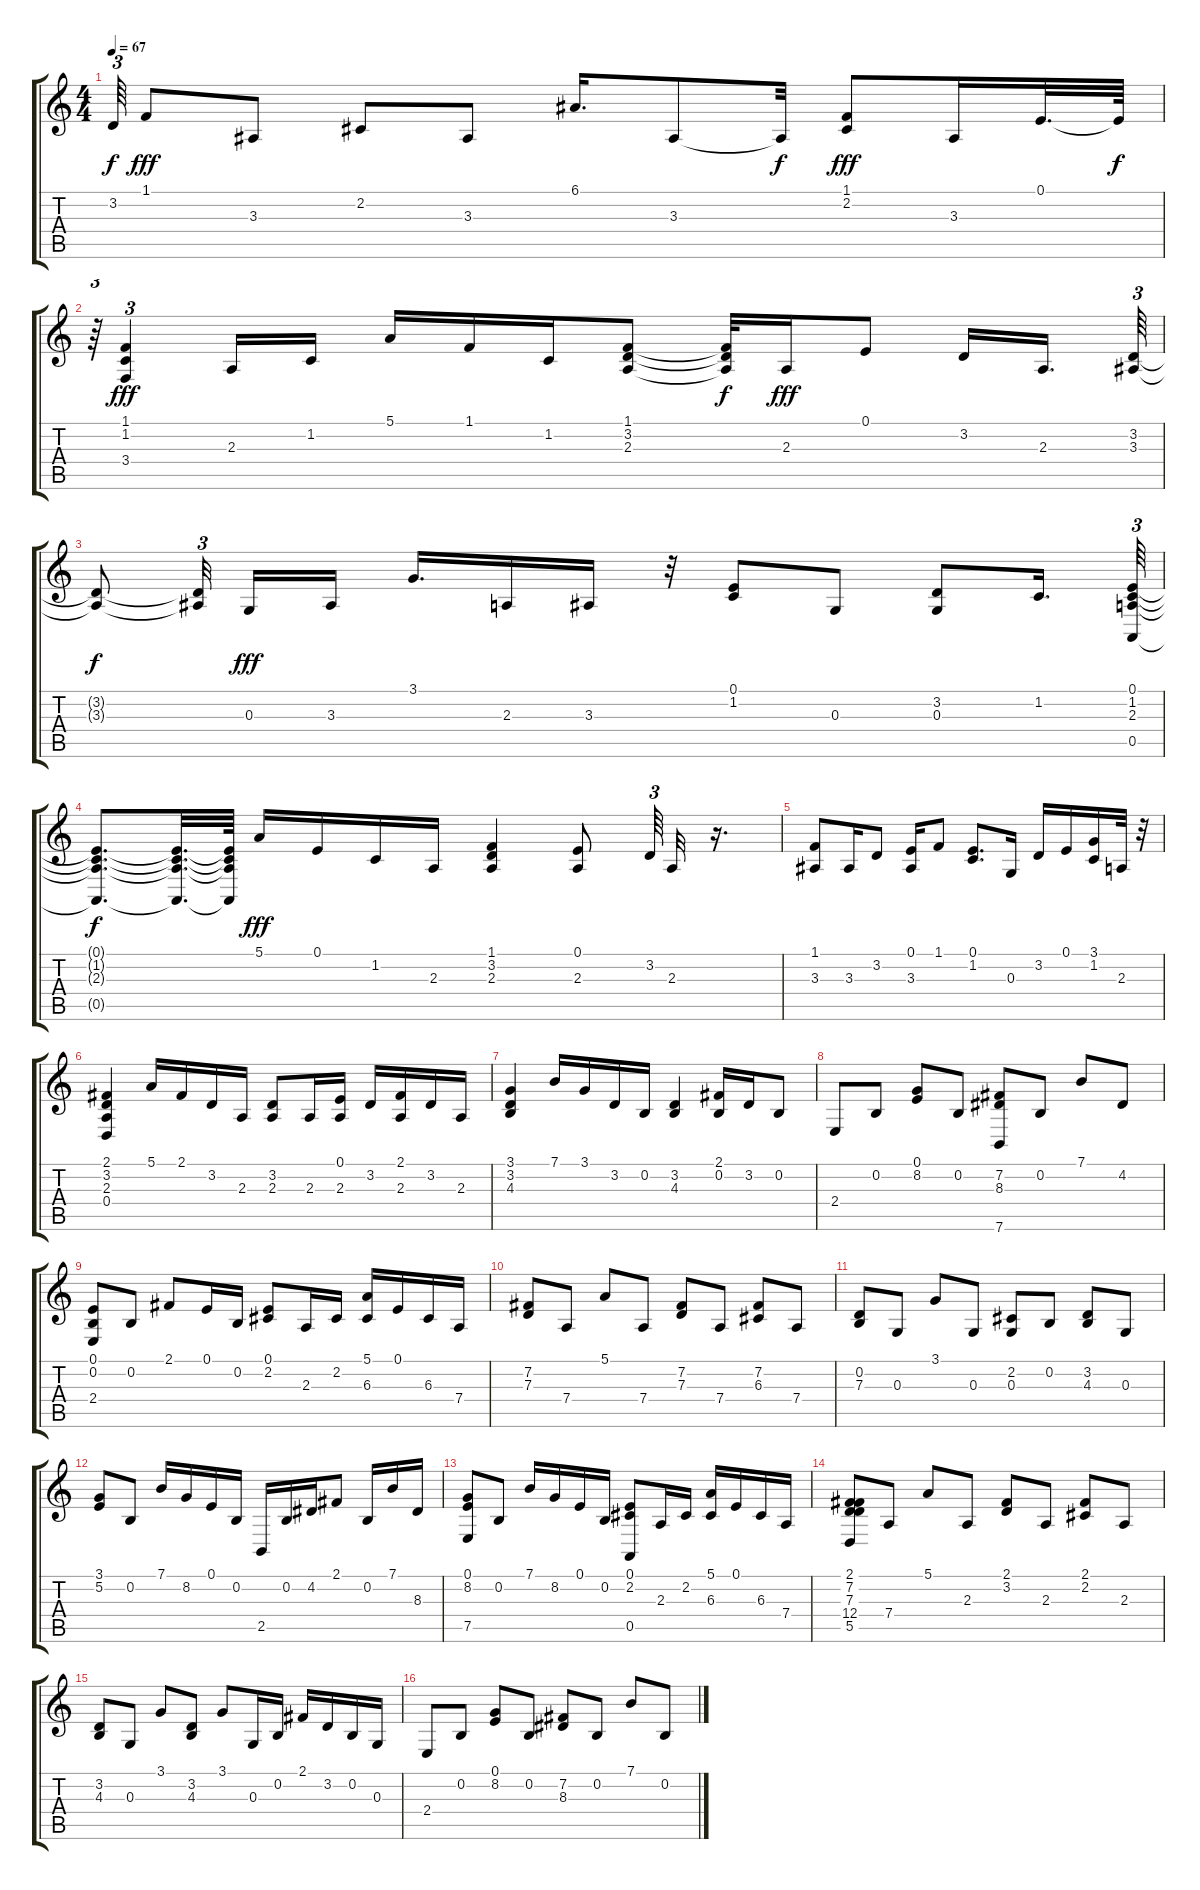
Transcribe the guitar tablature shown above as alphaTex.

\track "" {instrument acousticgrandpiano}
\staff {score tabs}
\tuning (E4 B3 G3 D3 A2 E2) {hide}
\ts (4 4)
\tempo 67
\clef g2
\ks c
3.2{t}.64{tu (3 2) dy f} 1.1.8{dy fff} 3.3.8 2.2.8 3.3.8 6.1.16{d} 3.3.8 3.3{t}.32{dy f} (1.1 2.2).8{dy fff} 3.3.16 0.1.32{d} 0.1{t}.64{dy f} |
r.64{tu (3 2)} (1.1 1.2 3.4).4{tu (3 2) dy fff} 2.3.16 1.2.16 5.1.16 1.1.16 1.2.16 (1.1 3.2 2.3).8 (1.1{t} 3.2{t} 2.3{t}).32{dy f} 2.3.16{dy fff} 0.1.8 3.2.16 2.3.16{d beam splitsecondary} (3.2 3.3).64{tu (3 2)} |
(3.2{t} 3.3{t}).8{dy f} (3.2{t} 3.3{t}).32{tu (3 2) beam splitsecondary} 0.3.16{dy fff} 3.3.16 3.1.16{d} 2.3.16 3.3.16 r.32 (0.1 1.2).8 0.3.8 (3.2 0.3).8 1.2.16{d} (0.1 1.2 2.3 0.5).64{tu (3 2)} |
(0.1{t} 1.2{t} 2.3{t} 0.5{t}).8{d dy f} (0.1{t} 1.2{t} 2.3{t} 0.5{t}).32{d} (0.1{t} 1.2{t} 2.3{t} 0.5{t}).64 5.1.16{dy fff} 0.1.16 1.2.16 2.3.16 (1.1 3.2 2.3).4 (0.1 2.3).8 3.2.64{tu (3 2) beam splitsecondary} 2.3.32 r.16{d} |
(1.1 3.3).8 3.3.16 3.2.8 (0.1 3.3).16 1.1.8 (0.1 1.2).8{d} 0.3.16 3.2.16 0.1.16 (3.1 1.2).16 2.3.32 r.32 |
(2.1 3.2 2.3 0.4).4 5.1.16 2.1.16 3.2.16 2.3.16 (3.2 2.3).8 2.3.16 (0.1 2.3).16 3.2.16 (2.1 2.3).16 3.2.16 2.3.16 |
(3.1 3.2 4.3).4 7.1.16 3.1.16 3.2.16 0.2.16 (3.2 4.3).4 (2.1 0.2).16 3.2.16 0.2.8 |
2.4.8 0.2.8 (0.1 8.2).8 0.2.8 (7.2 8.3 7.6).8 0.2.8 7.1.8 4.2.8 |
(0.1 0.2 2.4).8 0.2.8 2.1.8 0.1.16 0.2.16 (0.1 2.2).8 2.3.16 2.2.16 (5.1 6.3).16 0.1.16 6.3.16 7.4.16 |
(7.2 7.3).8 7.4.8 5.1.8 7.4.8 (7.2 7.3).8 7.4.8 (7.2 6.3).8 7.4.8 |
(0.2 7.3).8 0.3.8 3.1.8 0.3.8 (2.2 0.3).8 0.2.8 (3.2 4.3).8 0.3.8 |
(3.1 5.2).8 0.2.8 7.1.16 8.2.16 0.1.16 0.2.16 2.5.16 0.2.16 4.2.16 2.1.8 0.2.16 7.1.16 8.3.16 |
(0.1 8.2 7.5).8 0.2.8 7.1.16 8.2.16 0.1.16 0.2.16 (0.1 2.2 0.5).8 2.3.16 2.2.16 (5.1 6.3).16 0.1.16 6.3.16 7.4.16 |
(2.1 7.2 7.3 12.4 5.5).8 7.4.8 5.1.8 2.3.8 (2.1 3.2).8 2.3.8 (2.1 2.2).8 2.3.8 |
(3.2 4.3).8 0.3.8 3.1.8 (3.2 4.3).8 3.1.8 0.3.16 0.2.16 2.1.16 3.2.16 0.2.16 0.3.16 |
2.4.8 0.2.8 (0.1 8.2).8 0.2.8 (7.2 8.3).8 0.2.8 7.1.8 0.2.8
